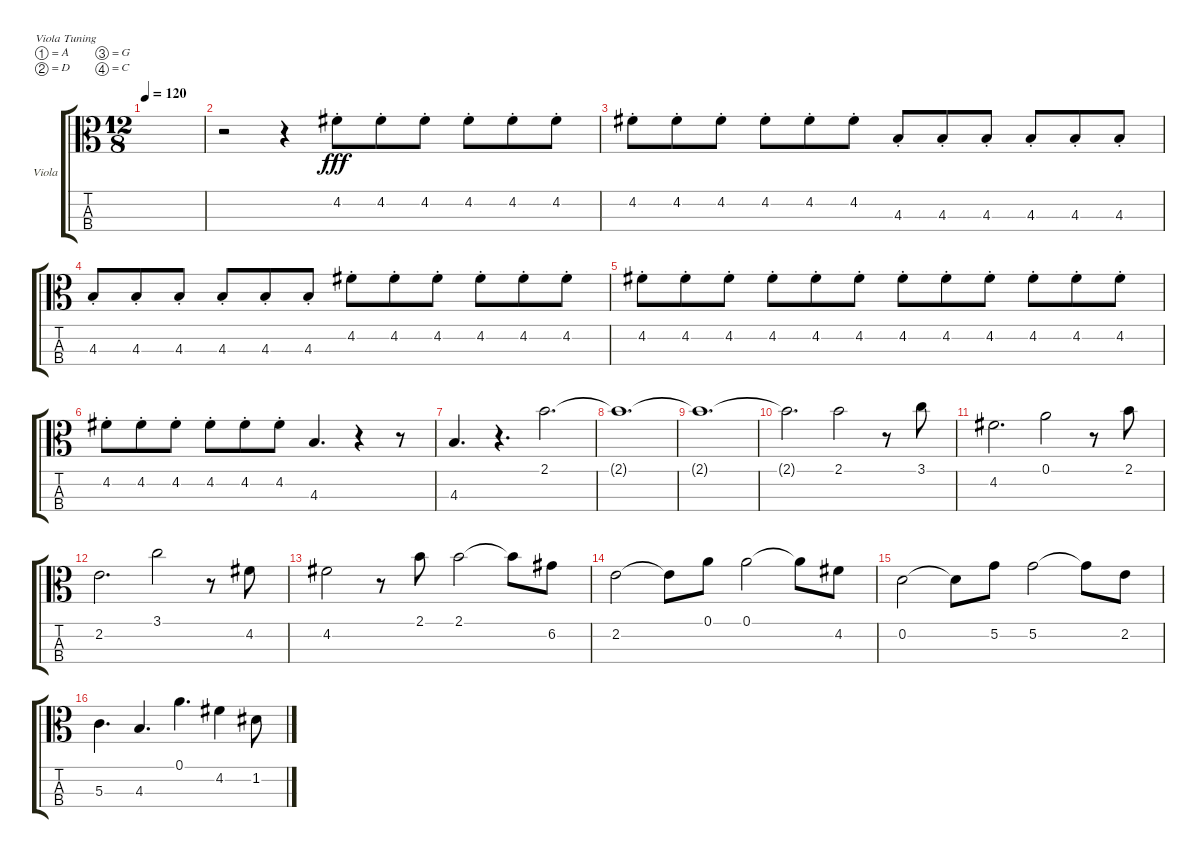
\defaultSystemsLayout 4
\bracketExtendMode groupsimilarinstruments
\firstSystemTrackNameOrientation horizontal
\otherSystemsTrackNameOrientation horizontal
\track ("Viola" "Viola") {instrument viola}
\staff {score tabs}
\tuning (A4 D4 G3 C3)
\ts (12 8)
\tempo 120
\clef c3
\ks c
|
r.2 r.4 4.2{st}.8{dy fff} 4.2{st}.8 4.2{st}.8 4.2{st}.8 4.2{st}.8 4.2{st}.8 |
4.2{st}.8 4.2{st}.8 4.2{st}.8 4.2{st}.8 4.2{st}.8 4.2{st}.8 4.3{st}.8 4.3{st}.8 4.3{st}.8 4.3{st}.8 4.3{st}.8 4.3{st}.8 |
4.3{st}.8 4.3{st}.8 4.3{st}.8 4.3{st}.8 4.3{st}.8 4.3{st}.8 4.2{st}.8 4.2{st}.8 4.2{st}.8 4.2{st}.8 4.2{st}.8 4.2{st}.8 |
4.2{st}.8 4.2{st}.8 4.2{st}.8 4.2{st}.8 4.2{st}.8 4.2{st}.8 4.2{st}.8 4.2{st}.8 4.2{st}.8 4.2{st}.8 4.2{st}.8 4.2{st}.8 |
4.2{st}.8 4.2{st}.8 4.2{st}.8 4.2{st}.8 4.2{st}.8 4.2{st}.8 4.3.4{d} r.4 r.8 |
4.3.4{d} r.4{d} 2.1.2{d} |
2.1{t}.1{d} |
2.1{t}.1{d} |
2.1{t}.2{d} 2.1.2 r.8 3.1.8 |
4.2.2{d} 0.1.2 r.8 2.1.8 |
2.2.2{d} 3.1.2 r.8 4.2.8 |
4.2.2 r.8 2.1.8 2.1.2 2.1{t}.8 6.2.8 |
2.2.2 2.2{t}.8 0.1.8 0.1.2 0.1{t}.8 4.2.8 |
0.2.2 0.2{t}.8 5.2.8 5.2.2 5.2{t}.8 2.2.8 |
5.3.4{d} 4.3.4{d} 0.1.4{d} 4.2.4 1.2.8
